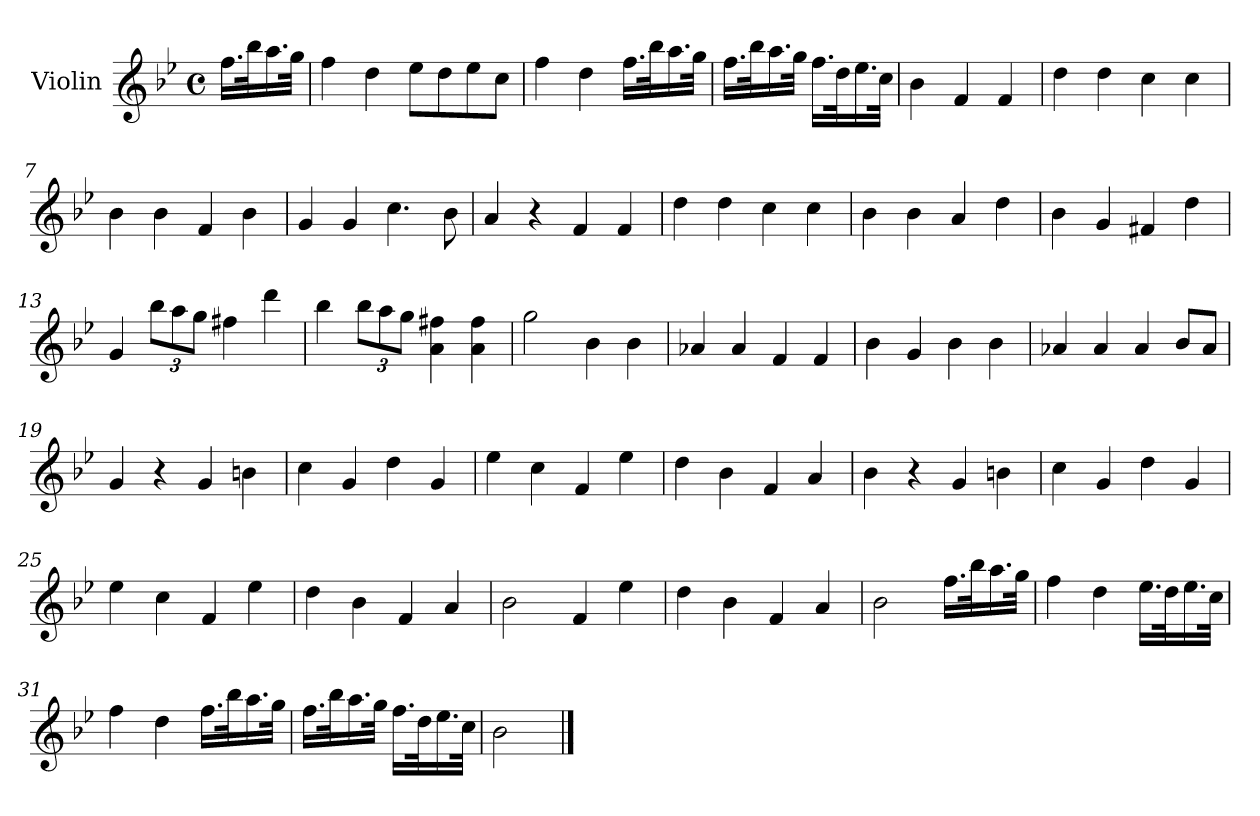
**kern	**dynam
*part1	*part1
*staff1	*staff1
*I"Violin	*
*I'Vln.	*
*clefG2	*
*k[b-e-]	*
*M4/4	*
*met(c)	*
=1	=1
16.ffLL	Allegretto
32bb-k	.
16.aa	.
32ggJJk	.
=2	=2
4ff	.
4dd	.
8ee-L	.
8dd	.
8ee-	.
8ccJ	.
=3	=3
4ff	.
4dd	.
16.ffLL	.
32bb-k	.
16.aa	.
32ggJJk	.
=4	=4
16.ffLL	.
32bb-k	.
16.aa	.
32ggJJk	.
16.ffLL	.
32ddk	.
16.ee-	.
32ccJJk	.
=5	=5
4b-	.
4f	.
4f	.
!!LO:LB:g=z
=6	=6
4dd	.
4dd	.
4cc	.
4cc	.
=7	=7
4b-	.
4b-	.
4f	.
4b-	.
=8	=8
4g	.
4g	.
4.cc	.
8b-	.
=9	=9
4a	.
4r	.
4f	.
4f	.
=10	=10
4dd	.
4dd	.
4cc	.
4cc	.
=11	=11
4b-	.
4b-	.
4a	.
4dd	.
=12	=12
4b-	.
4g	.
4f#X	.
4dd	.
!!LO:LB:g=z
=13	=13
4g	.
12bb-L	.
12aa	.
12ggJ	.
4ff#X	.
4ddd	.
=14	=14
4bb-	.
12bb-L	.
12aa	.
12ggJ	.
4a 4ff#X	.
4a 4ff#	.
=15	=15
2gg	.
4b-	.
4b-	.
=16	=16
4a-X	.
4a-	.
4f	.
4f	.
=17	=17
4b-	.
4g	.
4b-	.
4b-	.
=18	=18
4a-X	.
4a-	.
4a-	.
8b-L	.
8a-J	.
!!LO:LB:g=z
=19	=19
4g	.
4r	.
4g	.
4bn	.
=20	=20
4cc	.
4g	.
4dd	.
4g	.
=21	=21
4ee-	.
4cc	.
4f	.
4ee-	.
=22	=22
4dd	.
4b-	.
4f	.
4a	.
=23	=23
4b-	.
4r	.
4g	.
4bn	.
=24	=24
4cc	.
4g	.
4dd	.
4g	.
=25	=25
4ee-	.
4cc	.
4f	.
4ee-	.
!!LO:LB:g=z
=26	=26
4dd	.
4b-	.
4f	.
4a	.
=27	=27
2b-	.
4f	.
4ee-	.
=28	=28
4dd	.
4b-	.
4f	.
4a	.
=29	=29
2b-	.
16.ffLL	.
32bb-k	.
16.aa	.
32ggJJk	.
=30	=30
4ff	.
4dd	.
16.ee-LL	.
32ddk	.
16.ee-	.
32ccJJk	.
!!LO:LB:g=z
=31	=31
4ff	.
4dd	.
16.ffLL	.
32bb-k	.
16.aa	.
32ggJJk	.
=32	=32
16.ffLL	.
32bb-k	.
16.aa	.
32ggJJk	.
16.ffLL	.
32ddk	.
16.ee-	.
32ccJJk	.
=33	=33
2b-	.
==	==
*-	*-
